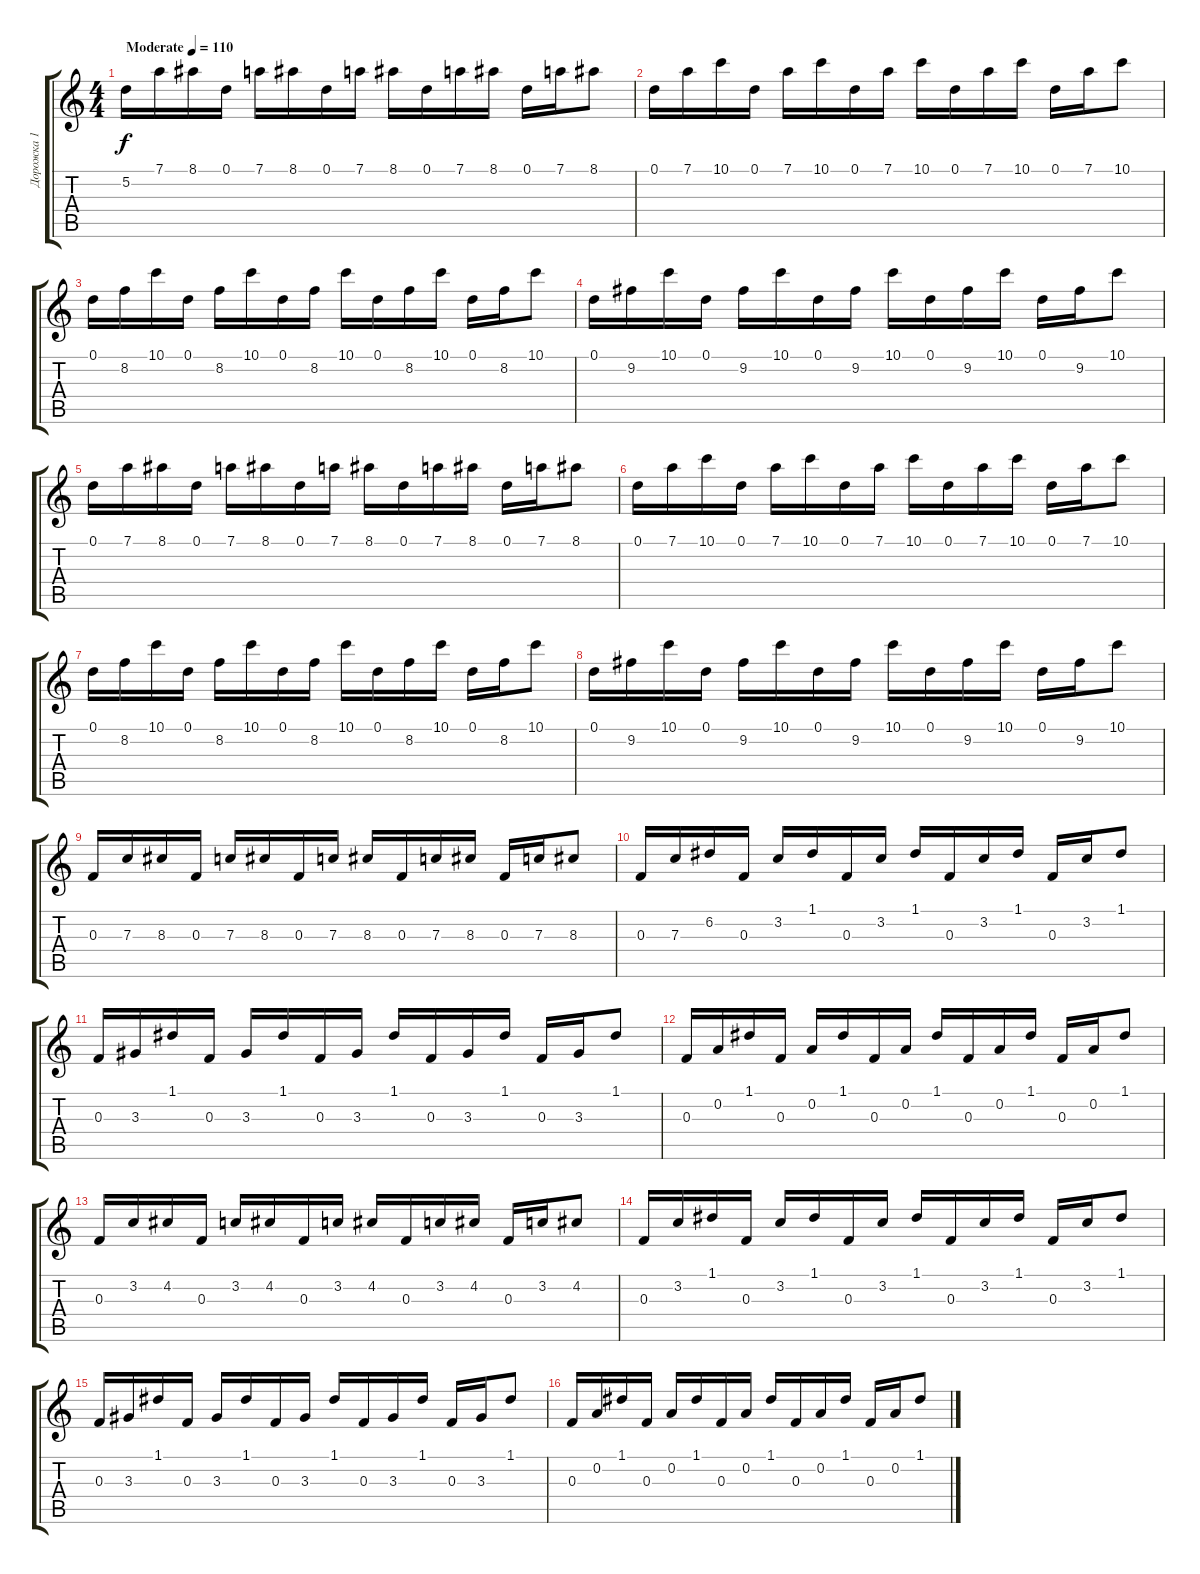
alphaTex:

\track ("Дорожка 1" "Дорожка 1") {instrument distortionguitar}
\staff {score tabs}
\tuning (D4 A3 F3 C3 G2 D2) {hide}
\ts (4 4)
\tempo (110 "Moderate")
\clef g2
\ks c
5.2.16{dy f instrument distortionguitar} 7.1.16 8.1.16 0.1.16 7.1.16 8.1.16 0.1.16 7.1.16 8.1.16 0.1.16 7.1.16 8.1.16 0.1.16 7.1.16 8.1.8 |
0.1.16 7.1.16 10.1.16 0.1.16 7.1.16 10.1.16 0.1.16 7.1.16 10.1.16 0.1.16 7.1.16 10.1.16 0.1.16 7.1.16 10.1.8 |
0.1.16 8.2.16 10.1.16 0.1.16 8.2.16 10.1.16 0.1.16 8.2.16 10.1.16 0.1.16 8.2.16 10.1.16 0.1.16 8.2.16 10.1.8 |
0.1.16 9.2.16 10.1.16 0.1.16 9.2.16 10.1.16 0.1.16 9.2.16 10.1.16 0.1.16 9.2.16 10.1.16 0.1.16 9.2.16 10.1.8 |
0.1.16 7.1.16 8.1.16 0.1.16 7.1.16 8.1.16 0.1.16 7.1.16 8.1.16 0.1.16 7.1.16 8.1.16 0.1.16 7.1.16 8.1.8 |
0.1.16 7.1.16 10.1.16 0.1.16 7.1.16 10.1.16 0.1.16 7.1.16 10.1.16 0.1.16 7.1.16 10.1.16 0.1.16 7.1.16 10.1.8 |
0.1.16 8.2.16 10.1.16 0.1.16 8.2.16 10.1.16 0.1.16 8.2.16 10.1.16 0.1.16 8.2.16 10.1.16 0.1.16 8.2.16 10.1.8 |
0.1.16 9.2.16 10.1.16 0.1.16 9.2.16 10.1.16 0.1.16 9.2.16 10.1.16 0.1.16 9.2.16 10.1.16 0.1.16 9.2.16 10.1.8 |
0.3.16 7.3.16 8.3.16 0.3.16 7.3.16 8.3.16 0.3.16 7.3.16 8.3.16 0.3.16 7.3.16 8.3.16 0.3.16 7.3.16 8.3.8 |
0.3.16 7.3.16 6.2.16 0.3.16 3.2.16 1.1.16 0.3.16 3.2.16 1.1.16 0.3.16 3.2.16 1.1.16 0.3.16 3.2.16 1.1.8 |
0.3.16 3.3.16 1.1.16 0.3.16 3.3.16 1.1.16 0.3.16 3.3.16 1.1.16 0.3.16 3.3.16 1.1.16 0.3.16 3.3.16 1.1.8 |
0.3.16 0.2.16 1.1.16 0.3.16 0.2.16 1.1.16 0.3.16 0.2.16 1.1.16 0.3.16 0.2.16 1.1.16 0.3.16 0.2.16 1.1.8 |
0.3.16 3.2.16 4.2.16 0.3.16 3.2.16 4.2.16 0.3.16 3.2.16 4.2.16 0.3.16 3.2.16 4.2.16 0.3.16 3.2.16 4.2.8 |
0.3.16 3.2.16 1.1.16 0.3.16 3.2.16 1.1.16 0.3.16 3.2.16 1.1.16 0.3.16 3.2.16 1.1.16 0.3.16 3.2.16 1.1.8 |
0.3.16 3.3.16 1.1.16 0.3.16 3.3.16 1.1.16 0.3.16 3.3.16 1.1.16 0.3.16 3.3.16 1.1.16 0.3.16 3.3.16 1.1.8 |
0.3.16 0.2.16 1.1.16 0.3.16 0.2.16 1.1.16 0.3.16 0.2.16 1.1.16 0.3.16 0.2.16 1.1.16 0.3.16 0.2.16 1.1.8
